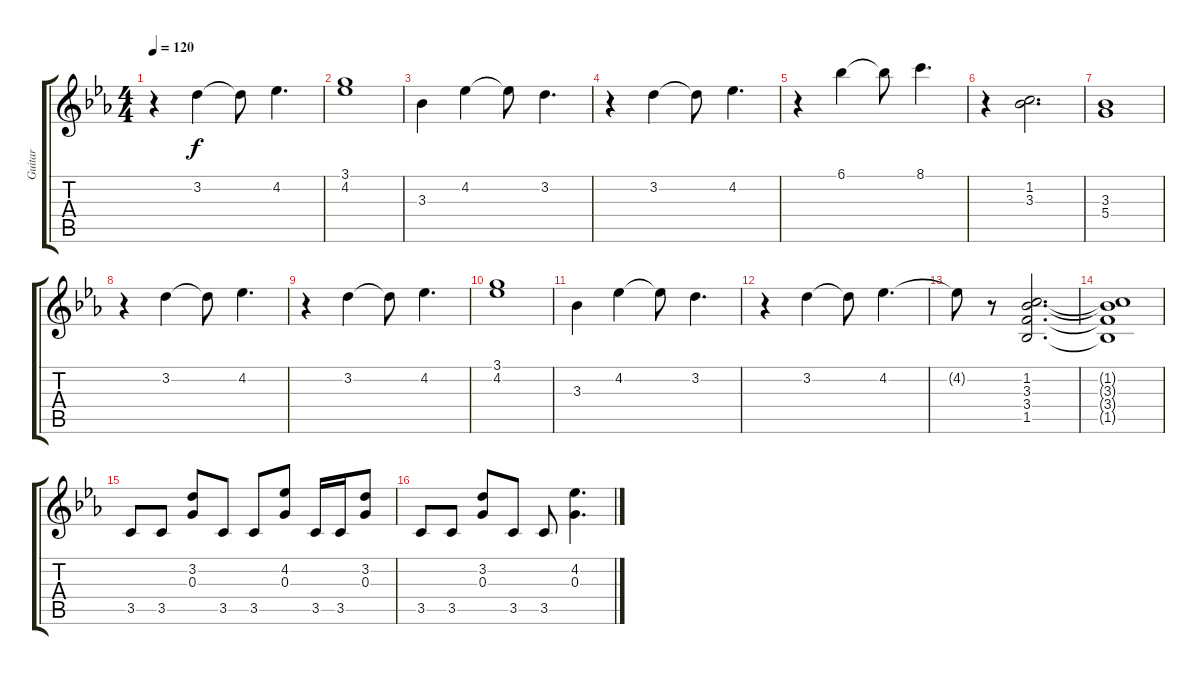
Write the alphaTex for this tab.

\track ("Guitar" "Guitar") {instrument acousticguitarnylon}
\staff {score tabs}
\tuning (E4 B3 G3 D3 A2 E2) {hide}
\ts (4 4)
\tempo 120
\clef g2
\ks eb
r.4{dy f} 3.2.4 3.2{t}.8 4.2.4{d} |
(3.1 4.2).1 |
3.3.4 4.2.4 4.2{t}.8 3.2.4{d} |
r.4 3.2.4 3.2{t}.8 4.2.4{d} |
r.4 6.1.4 6.1{t}.8 8.1.4{d} |
r.4 (1.2 3.3).2{d} |
(3.3 5.4).1 |
r.4 3.2.4 3.2{t}.8 4.2.4{d} |
r.4 3.2.4 3.2{t}.8 4.2.4{d} |
(3.1 4.2).1 |
3.3.4 4.2.4 4.2{t}.8 3.2.4{d} |
r.4 3.2.4 3.2{t}.8 4.2.4{d} |
4.2{t}.8 r.8 (1.2 3.3 3.4 1.5).2{d} |
(1.2{t} 3.3{t} 3.4{t} 1.5{t}).1 |
3.5.8{instrument distortionguitar} 3.5.8 (3.2 0.3).8 3.5.8 3.5.8 (4.2 0.3).8 3.5.16 3.5.16 (3.2 0.3).8 |
3.5.8 3.5.8 (3.2 0.3).8 3.5.8 3.5.8 (4.2 0.3).4{d}
